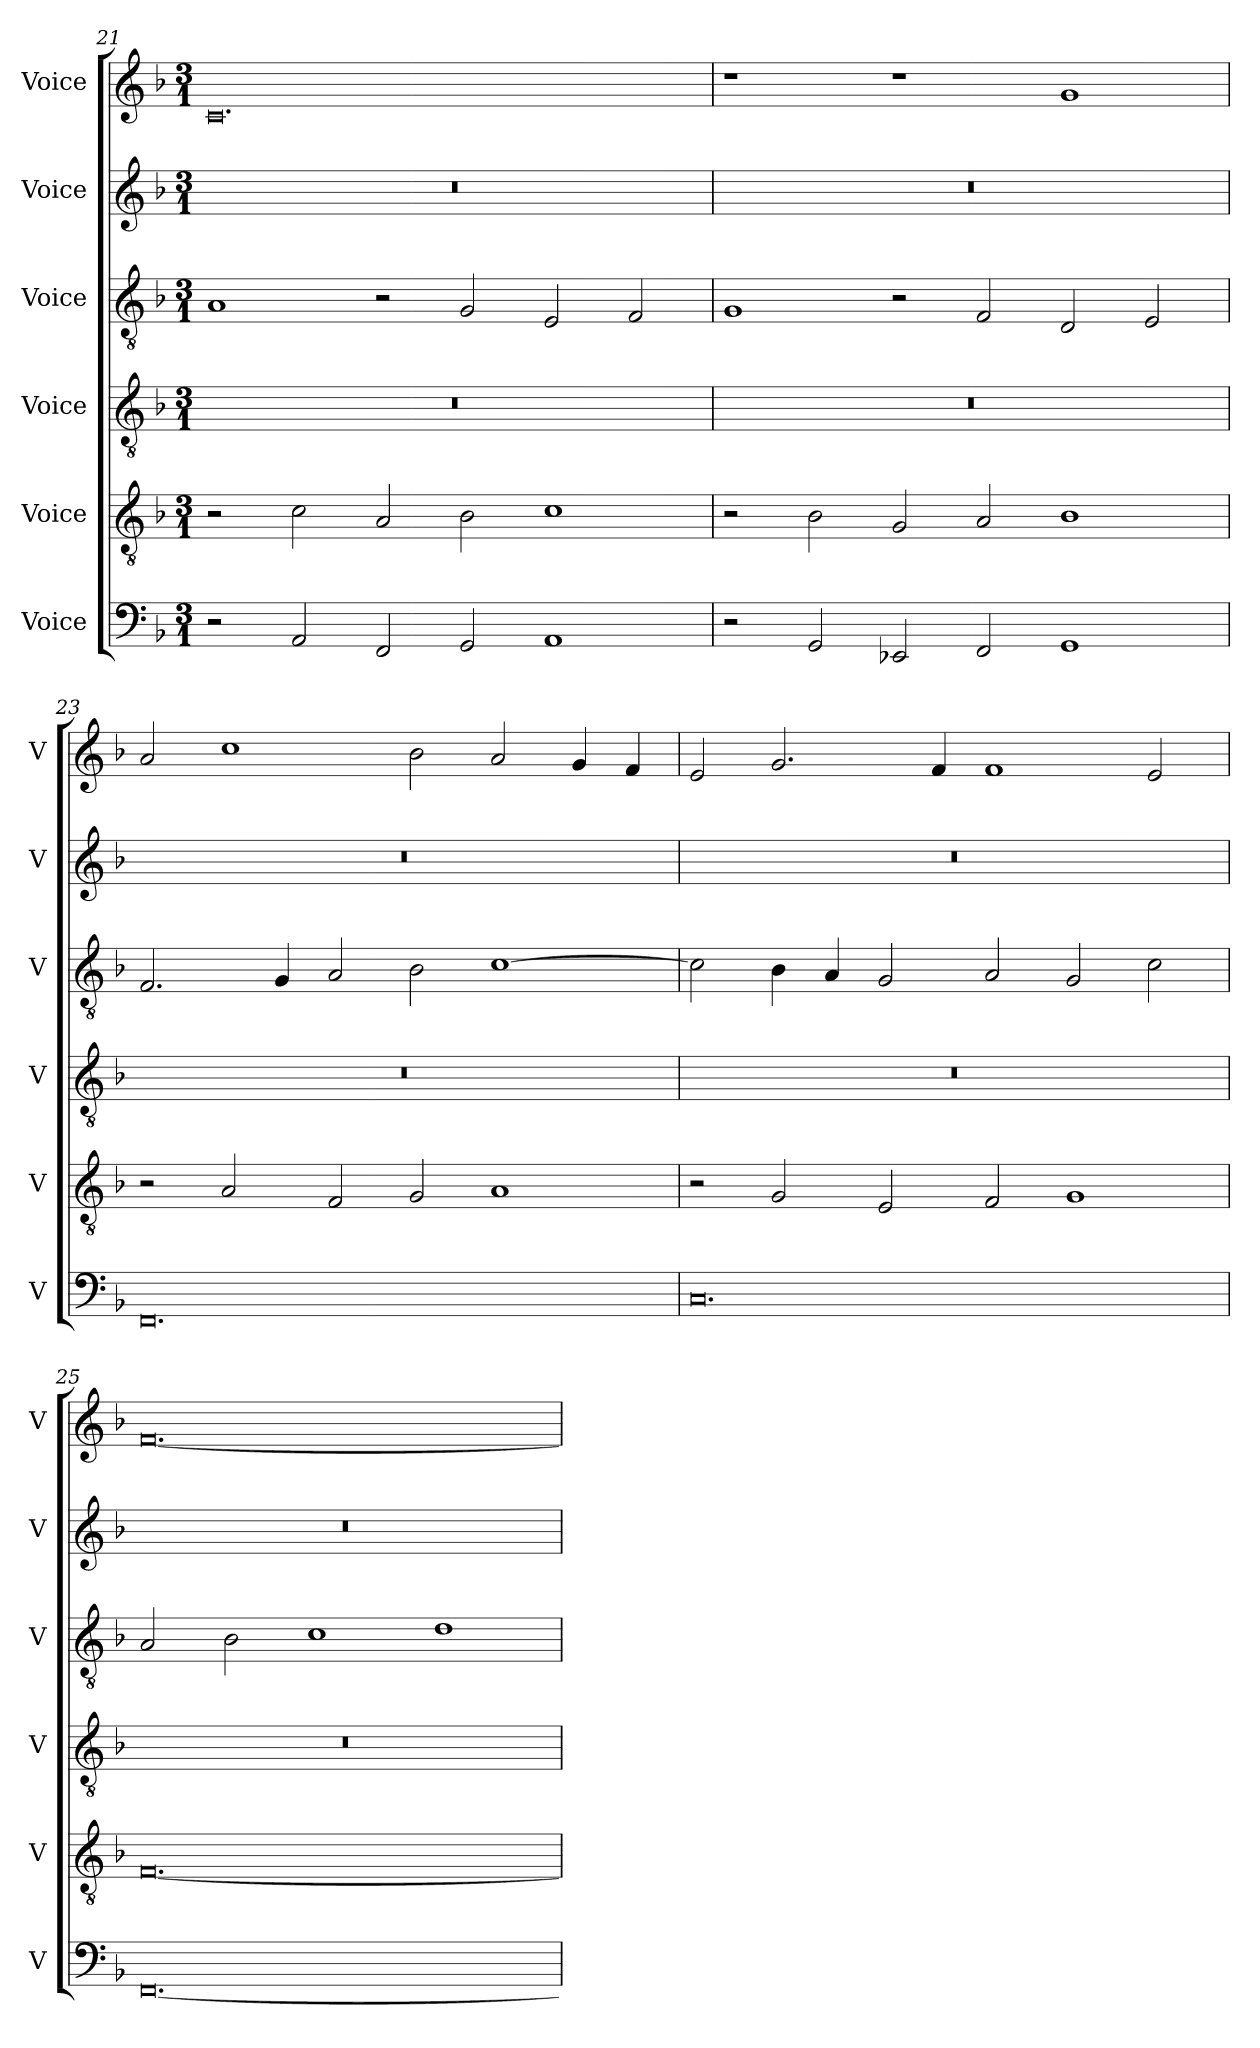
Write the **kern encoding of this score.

**kern	**kern	**kern	**kern	**kern	**kern
*part6	*part5	*part4	*part3	*part2	*part1
*staff6	*staff5	*staff4	*staff3	*staff2	*staff1
*I"Voice	*I"Voice	*I"Voice	*I"Voice	*I"Voice	*I"Voice
*I'V	*I'V	*I'V	*I'V	*I'V	*I'V
!!LO:PB:g=z
*clefF4	*clefGv2	*clefGv2	*clefGv2	*clefG2	*clefG2
*k[b-]	*k[b-]	*k[b-]	*k[b-]	*k[b-]	*k[b-]
*M3/1	*M3/1	*M3/1	*M3/1	*M3/1	*M3/1
=21	=21	=21	=21	=21	=21
2r	2r	0.r	1A	0.r	0.c
2AA/	2c\	.	.	.	.
2FF/	2A/	.	2r	.	.
2GG/	2B-\	.	2G/	.	.
1AA	1c	.	2E/	.	.
.	.	.	2F/	.	.
=22	=22	=22	=22	=22	=22
2r	2r	0.r	1G	0.r	1r
2GG/	2B-\	.	.	.	.
2EE-X/	2G/	.	2r	.	1r
2FF/	2A/	.	2F/	.	.
1GG	1B-	.	2D/	.	1g
.	.	.	2E/	.	.
!!LO:LB:g=z
=23	=23	=23	=23	=23	=23
0.FF	2r	0.r	2.F/	0.r	2a/
.	2A/	.	.	.	1cc
.	.	.	4G/	.	.
.	2F/	.	2A/	.	.
.	2G/	.	2B-\	.	2b-\
.	1A	.	[1c	.	2a/
.	.	.	.	.	4g/
.	.	.	.	.	4f/
=24	=24	=24	=24	=24	=24
0.C	2r	0.r	2c\]	0.r	2e/
.	2G/	.	4B-\	.	2.g/
.	.	.	4A/	.	.
.	2E/	.	2G/	.	.
.	.	.	.	.	4f/
.	2F/	.	2A/	.	1f
.	1G	.	2G/	.	.
.	.	.	2c\	.	2e/
!!LO:PB:g=z
=25	=25	=25	=25	=25	=25
[0.FF	[0.F	0.r	2A/	0.r	[0.f
.	.	.	2B-\	.	.
.	.	.	1c	.	.
.	.	.	1d	.	.
=	=	=	=	=	=
*-	*-	*-	*-	*-	*-
